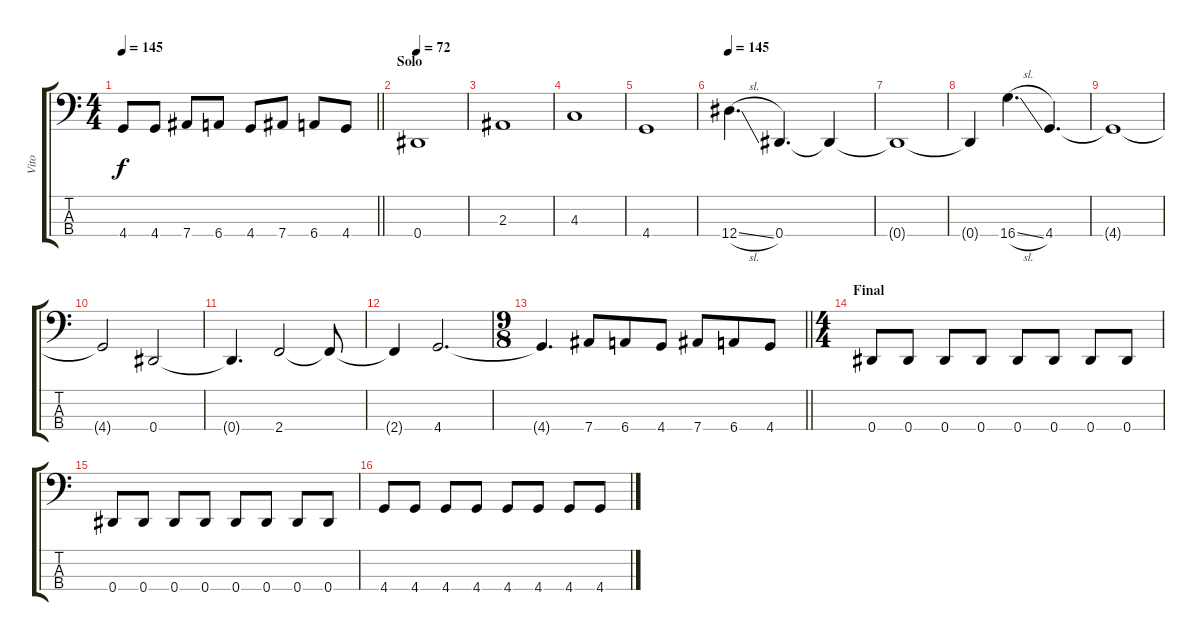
\track ("Vito" "Vito") {instrument electricbassfinger}
\staff {score tabs}
\tuning (Gb2 Db2 Ab1 Eb1) {hide}
\ts (4 4)
\tempo 145
\clef f4
\barLineRight lightlight
\ks c
4.4.8{dy f} 4.4.8 7.4.8 6.4.8 4.4.8 7.4.8 6.4.8 4.4.8 |
\section ("" "Solo")
\tempo 72
0.4.1 |
2.3.1 |
4.3.1 |
4.4.1 |
\tempo 145
12.4{sl}.4{d} 0.4.4{d} 0.4{t}.4 |
0.4{t}.1 |
0.4{t}.4 16.4{sl}.4{d} 4.4.4{d} |
4.4{t}.1 |
4.4{t}.2 0.4.2 |
0.4{t}.4{d} 2.4.2 2.4{t}.8 |
2.4{t}.4 4.4.2{d} |
\ts (9 8)
\barLineRight lightlight
4.4{t}.4{d} 7.4.8 6.4.8 4.4.8 7.4.8 6.4.8 4.4.8 |
\ts (4 4)
\section ("" "Final")
0.4.8 0.4.8 0.4.8 0.4.8 0.4.8 0.4.8 0.4.8 0.4.8 |
0.4.8 0.4.8 0.4.8 0.4.8 0.4.8 0.4.8 0.4.8 0.4.8 |
4.4.8 4.4.8 4.4.8 4.4.8 4.4.8 4.4.8 4.4.8 4.4.8
